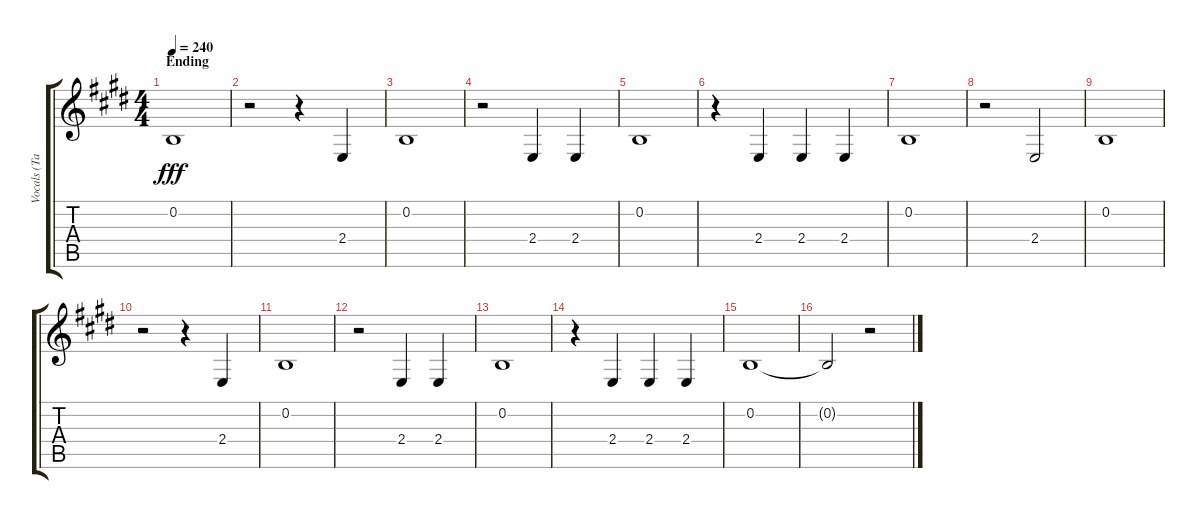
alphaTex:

\track ("Vocals (Tainaka Ritsu)" "Vocals (Ta") {instrument altosax}
\staff {score tabs}
\tuning (E4 B3 G3 D3 A2 E2) {hide}
\ts (4 4)
\section ("" "Ending")
\tempo 240
\clef g2
\ks e
0.2.1{dy fff} |
r.2 r.4 2.4.4 |
0.2.1 |
r.2 2.4.4 2.4.4 |
0.2.1 |
r.4 2.4.4 2.4.4 2.4.4 |
0.2.1 |
r.2 2.4.2 |
0.2.1 |
r.2 r.4 2.4.4 |
0.2.1 |
r.2 2.4.4 2.4.4 |
0.2.1 |
r.4 2.4.4 2.4.4 2.4.4 |
0.2.1 |
0.2{t}.2 r.2
